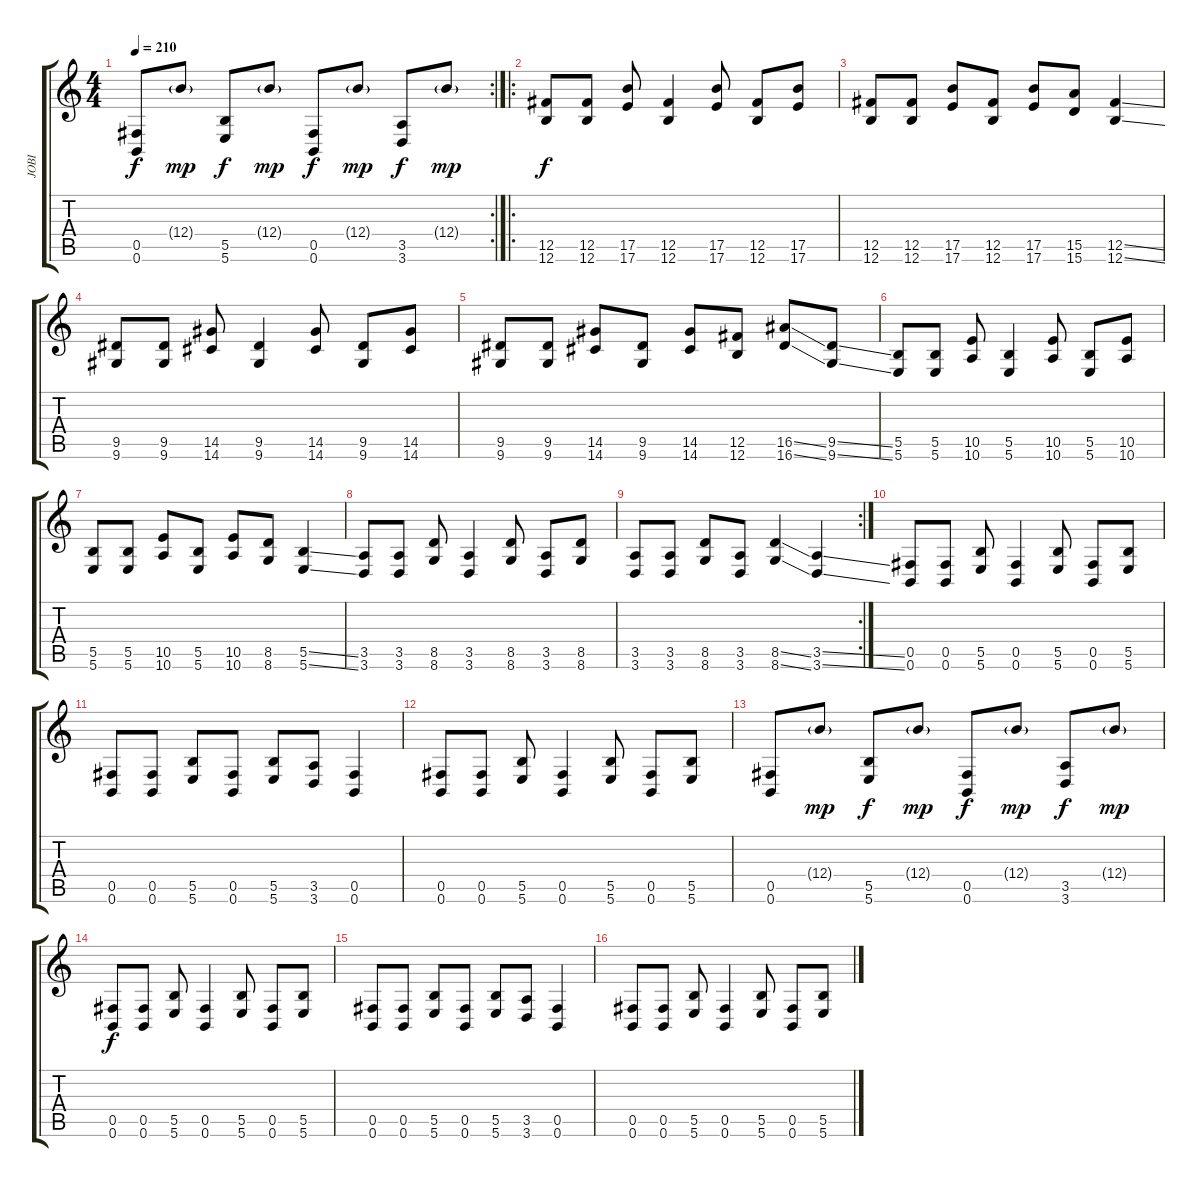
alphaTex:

\track ("JOBI" "JOBI") {instrument distortionguitar}
\staff {score tabs}
\tuning (Db4 Ab3 E3 B2 Gb2 B1) {hide}
\rc 2
\ts (4 4)
\tempo 210
\clef g2
\ks c
(0.5 0.6).8{dy f} 12.4{g}.8{dy mp} (5.5 5.6).8{dy f} 12.4{g}.8{dy mp} (0.5 0.6).8{dy f} 12.4{g}.8{dy mp} (3.5 3.6).8{dy f} 12.4{g}.8{dy mp} |
\ro
(12.5 12.6).8{dy f} (12.5 12.6).8 (17.5 17.6).8 (12.5 12.6).4 (17.5 17.6).8 (12.5 12.6).8 (17.5 17.6).8 |
(12.5 12.6).8 (12.5 12.6).8 (17.5 17.6).8 (12.5 12.6).8 (17.5 17.6).8 (15.5 15.6).8 (12.5{ss} 12.6{ss}).4 |
(9.5 9.6).8 (9.5 9.6).8 (14.5 14.6).8 (9.5 9.6).4 (14.5 14.6).8 (9.5 9.6).8 (14.5 14.6).8 |
(9.5 9.6).8 (9.5 9.6).8 (14.5 14.6).8 (9.5 9.6).8 (14.5 14.6).8 (12.5 12.6).8 (16.5{ss} 16.6{ss}).8 (9.5{ss} 9.6{ss}).8 |
(5.5 5.6).8 (5.5 5.6).8 (10.5 10.6).8 (5.5 5.6).4 (10.5 10.6).8 (5.5 5.6).8 (10.5 10.6).8 |
(5.5 5.6).8 (5.5 5.6).8 (10.5 10.6).8 (5.5 5.6).8 (10.5 10.6).8 (8.5 8.6).8 (5.5{ss} 5.6{ss}).4 |
(3.5 3.6).8 (3.5 3.6).8 (8.5 8.6).8 (3.5 3.6).4 (8.5 8.6).8 (3.5 3.6).8 (8.5 8.6).8 |
\rc 2
(3.5 3.6).8 (3.5 3.6).8 (8.5 8.6).8 (3.5 3.6).8 (8.5{ss} 8.6{ss}).4 (3.5{ss} 3.6{ss}).4 |
(0.5 0.6).8 (0.5 0.6).8 (5.5 5.6).8 (0.5 0.6).4 (5.5 5.6).8 (0.5 0.6).8 (5.5 5.6).8 |
(0.5 0.6).8 (0.5 0.6).8 (5.5 5.6).8 (0.5 0.6).8 (5.5 5.6).8 (3.5 3.6).8 (0.5 0.6).4 |
(0.5 0.6).8 (0.5 0.6).8 (5.5 5.6).8 (0.5 0.6).4 (5.5 5.6).8 (0.5 0.6).8 (5.5 5.6).8 |
(0.5 0.6).8 12.4{g}.8{dy mp} (5.5 5.6).8{dy f} 12.4{g}.8{dy mp} (0.5 0.6).8{dy f} 12.4{g}.8{dy mp} (3.5 3.6).8{dy f} 12.4{g}.8{dy mp} |
(0.5 0.6).8{dy f} (0.5 0.6).8 (5.5 5.6).8 (0.5 0.6).4 (5.5 5.6).8 (0.5 0.6).8 (5.5 5.6).8 |
(0.5 0.6).8 (0.5 0.6).8 (5.5 5.6).8 (0.5 0.6).8 (5.5 5.6).8 (3.5 3.6).8 (0.5 0.6).4 |
(0.5 0.6).8 (0.5 0.6).8 (5.5 5.6).8 (0.5 0.6).4 (5.5 5.6).8 (0.5 0.6).8 (5.5 5.6).8
